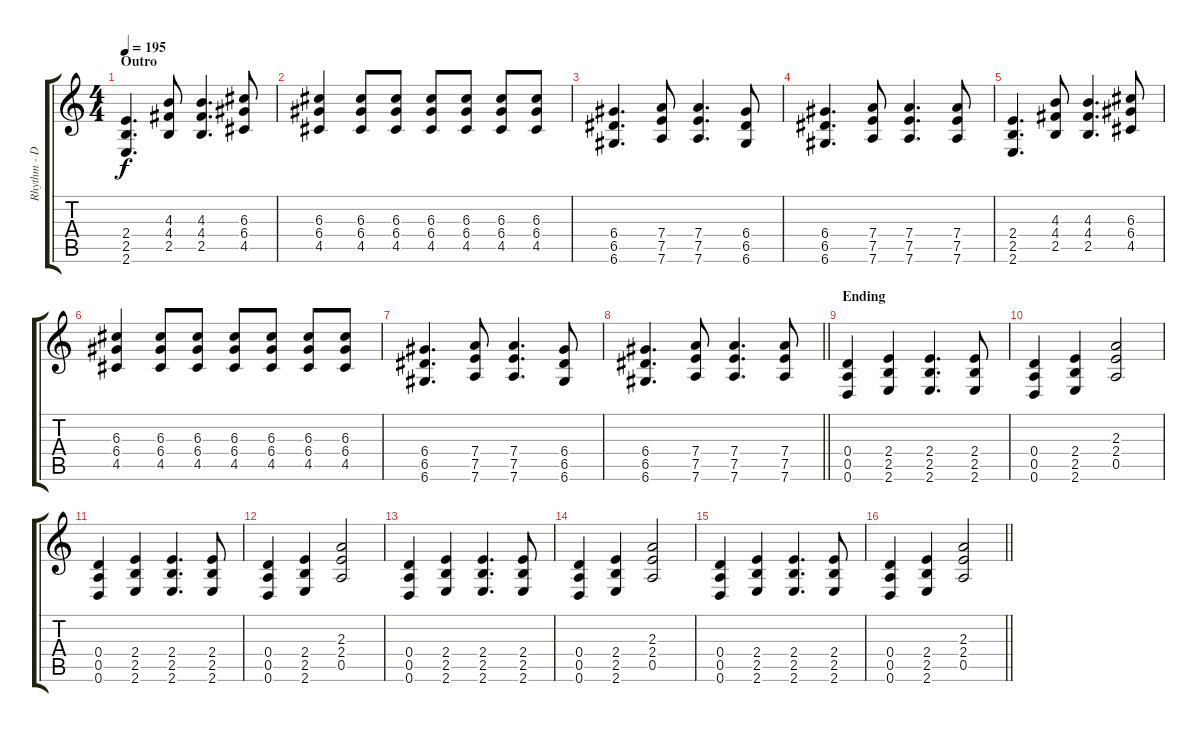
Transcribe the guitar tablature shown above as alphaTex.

\track ("Rhythm - Deryck" "Rhythm - D") {instrument distortionguitar}
\staff {score tabs}
\tuning (E4 B3 G3 D3 A2 D2) {hide}
\ts (4 4)
\section ("" "Outro")
\tempo 195
\clef g2
\ks c
(2.4 2.5 2.6).4{d dy f} (4.3 4.4 2.5).8 (4.3 4.4 2.5).4{d} (6.3 6.4 4.5).8 |
(6.3 6.4 4.5).4 (6.3 6.4 4.5).8 (6.3 6.4 4.5).8 (6.3 6.4 4.5).8 (6.3 6.4 4.5).8 (6.3 6.4 4.5).8 (6.3 6.4 4.5).8 |
(6.4 6.5 6.6).4{d} (7.4 7.5 7.6).8 (7.4 7.5 7.6).4{d} (6.4 6.5 6.6).8 |
(6.4 6.5 6.6).4{d} (7.4 7.5 7.6).8 (7.4 7.5 7.6).4{d} (7.4 7.5 7.6).8 |
(2.4 2.5 2.6).4{d} (4.3 4.4 2.5).8 (4.3 4.4 2.5).4{d} (6.3 6.4 4.5).8 |
(6.3 6.4 4.5).4 (6.3 6.4 4.5).8 (6.3 6.4 4.5).8 (6.3 6.4 4.5).8 (6.3 6.4 4.5).8 (6.3 6.4 4.5).8 (6.3 6.4 4.5).8 |
(6.4 6.5 6.6).4{d} (7.4 7.5 7.6).8 (7.4 7.5 7.6).4{d} (6.4 6.5 6.6).8 |
\barLineRight lightlight
(6.4 6.5 6.6).4{d} (7.4 7.5 7.6).8 (7.4 7.5 7.6).4{d} (7.4 7.5 7.6).8 |
\section ("" "Ending")
(0.4 0.5 0.6).4 (2.4 2.5 2.6).4 (2.4 2.5 2.6).4{d} (2.4 2.5 2.6).8 |
(0.4 0.5 0.6).4 (2.4 2.5 2.6).4 (2.3 2.4 0.5).2 |
(0.4 0.5 0.6).4 (2.4 2.5 2.6).4 (2.4 2.5 2.6).4{d} (2.4 2.5 2.6).8 |
(0.4 0.5 0.6).4 (2.4 2.5 2.6).4 (2.3 2.4 0.5).2 |
(0.4 0.5 0.6).4 (2.4 2.5 2.6).4 (2.4 2.5 2.6).4{d} (2.4 2.5 2.6).8 |
(0.4 0.5 0.6).4 (2.4 2.5 2.6).4 (2.3 2.4 0.5).2 |
(0.4 0.5 0.6).4 (2.4 2.5 2.6).4 (2.4 2.5 2.6).4{d} (2.4 2.5 2.6).8 |
\barLineRight lightlight
(0.4 0.5 0.6).4 (2.4 2.5 2.6).4 (2.3 2.4 0.5).2
